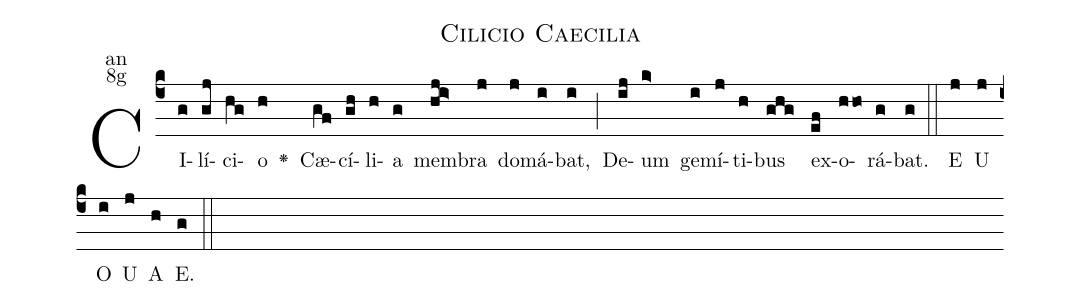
name:Cilicio Caecilia;
office-part:an;
mode:8g;
%%
(c4) CI(g)lí(gj)ci(hg)o(h) <v>\greheightstar</v>() Cæ(gf)cí(gh)li(h)a(g) mem(hj!i>)bra(j) do(j)má(i)bat,(i) (;) De(ij)um(k>) ge(i)mí(j)ti(h)bus(ghg) ex(ef)o(hho)rá(g)bat.(g) (::) E(j) U(j) O(i) U(j) A(h) E.(g) (::)
